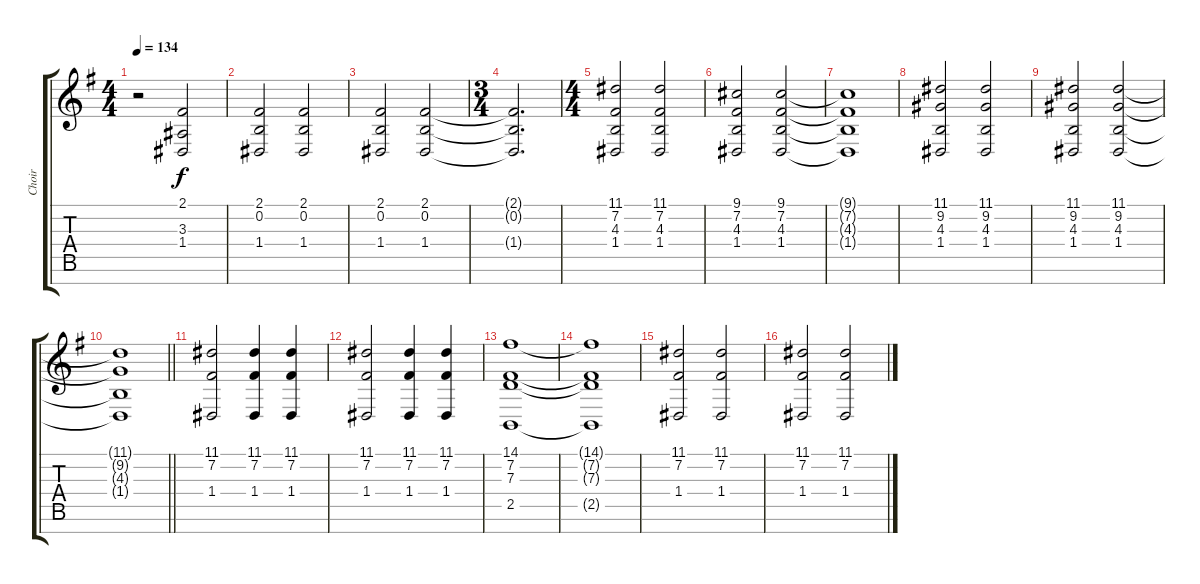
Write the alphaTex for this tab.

\track ("Choir" "Choir") {instrument choiraahs}
\staff {score tabs}
\tuning (E4 B3 G3 D3 A2 E2 B1) {hide}
\ts (4 4)
\section ("" "")
\tempo 134
\clef g2
\ks g
r.2{dy f volume 2 instrument choiraahs} (2.1 3.3 1.4).2{volume 10} |
(2.1 0.2 1.4).2 (2.1 0.2 1.4).2 |
(2.1 0.2 1.4).2 (2.1 0.2 1.4).2 |
\ts (3 4)
(2.1{t} 0.2{t} 1.4{t}).2{d} |
\ts (4 4)
(11.1 7.2 4.3 1.4).2 (11.1 7.2 4.3 1.4).2 |
(9.1 7.2 4.3 1.4).2 (9.1 7.2 4.3 1.4).2 |
(9.1{t} 7.2{t} 4.3{t} 1.4{t}).1 |
(11.1 9.2 4.3 1.4).2 (11.1 9.2 4.3 1.4).2 |
(11.1 9.2 4.3 1.4).2 (11.1 9.2 4.3 1.4).2{volume 12} |
\barLineRight lightlight
(11.1{t} 9.2{t} 4.3{t} 1.4{t}).1 |
\section ("" "")
(11.1 7.2 1.4).2 (11.1 7.2 1.4).4 (11.1 7.2 1.4).4 |
(11.1 7.2 1.4).2 (11.1 7.2 1.4).4 (11.1 7.2 1.4).4 |
(14.1 7.2 7.3 2.5).1 |
(14.1{t} 7.2{t} 7.3{t} 2.5{t}).1 |
(11.1 7.2 1.4).2 (11.1 7.2 1.4).2 |
(11.1 7.2 1.4).2 (11.1 7.2 1.4).2
